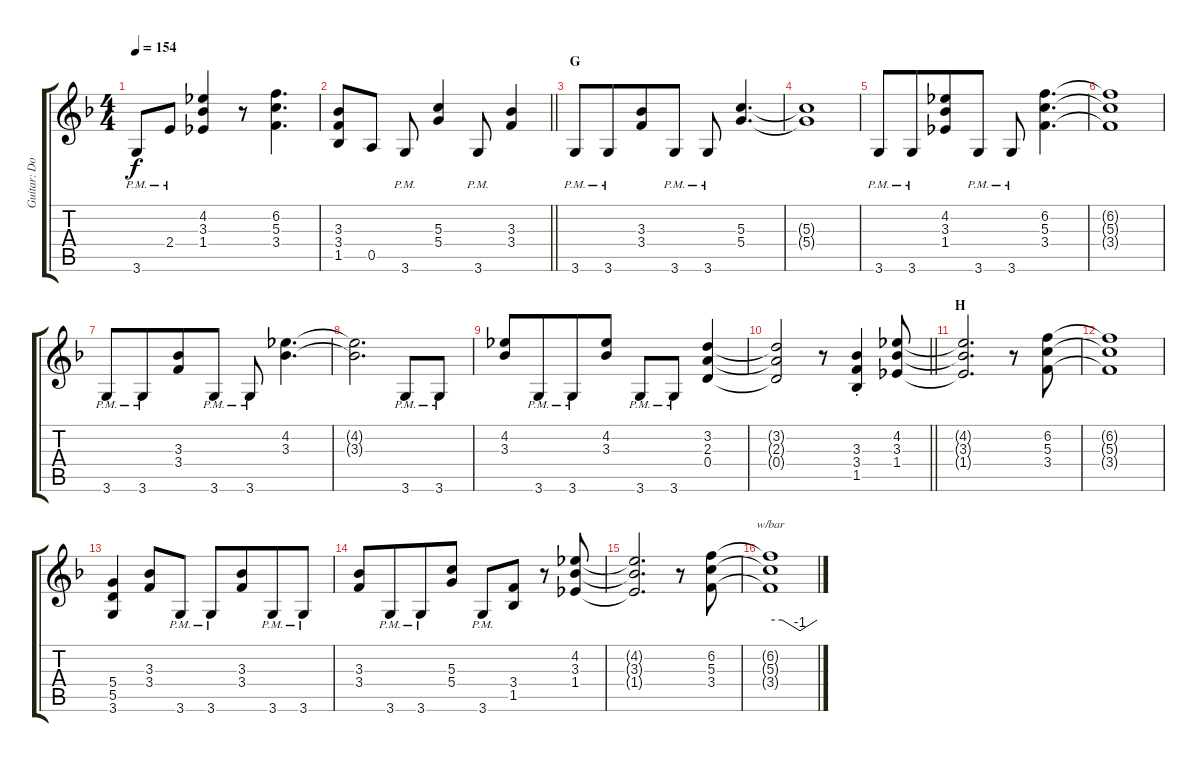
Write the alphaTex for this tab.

\track ("Guitar: Doug" "Guitar: Do") {instrument overdrivenguitar}
\staff {score tabs}
\tuning (E4 B3 G3 D3 A2 E2) {hide}
\ts (4 4)
\tempo 154
\clef g2
\ks f
3.6{pm}.8{dy f} 2.4{pm}.8 (4.2 3.3 1.4).4 r.8 (6.2 5.3 3.4).4{d} |
\barLineRight lightlight
(3.3 3.4 1.5).8 0.5.8 3.6{pm}.8 (5.3 5.4).4 3.6{pm}.8 (3.3 3.4).4 |
\section ("" "G")
3.6{pm}.8 3.6{pm}.8{beam merge} (3.3 3.4).8 3.6{pm}.8 3.6{pm}.8 (5.3 5.4).4{d} |
(5.3{t} 5.4{t}).1 |
3.6{pm}.8 3.6{pm}.8{beam merge} (4.2 3.3 1.4).8 3.6{pm}.8 3.6{pm}.8 (6.2 5.3 3.4).4{d} |
(6.2{t} 5.3{t} 3.4{t}).1 |
3.6{pm}.8 3.6{pm}.8{beam merge} (3.3 3.4).8 3.6{pm}.8 3.6{pm}.8 (4.2 3.3).4{d} |
(4.2{t} 3.3{t}).2{d} 3.6{pm}.8 3.6{pm}.8 |
(4.2 3.3).8 3.6{pm}.8{beam merge} 3.6{pm}.8 (4.2 3.3).8 3.6{pm}.8 3.6{pm}.8 (3.2 2.3 0.4).4 |
\barLineRight lightlight
(3.2{t} 2.3{t} 0.4{t}).2 r.8 (3.3{st} 3.4{st} 1.5{st}).4 (4.2 3.3 1.4).8 |
\section ("" "H")
(4.2{t} 3.3{t} 1.4{t}).2{d} r.8 (6.2 5.3 3.4).8 |
(6.2{t} 5.3{t} 3.4{t}).1 |
(5.4 5.5 3.6).4 (3.3 3.4).8 3.6{pm}.8 3.6{pm}.8 (3.3 3.4).8{beam merge} 3.6{pm}.8 3.6{pm}.8 |
(3.3 3.4).8 3.6{pm}.8{beam merge} 3.6{pm}.8 (5.3 5.4).8 3.6{pm}.8 (3.4 1.5).8 r.8 (4.2 3.3 1.4).8 |
(4.2{t} 3.3{t} 1.4{t}).2{d} r.8 (6.2 5.3 3.4).8 |
(6.2{t} 5.3{t} 3.4{t}).1{tbe (custom default 0 0 15 0 38 -4 60 0)}
